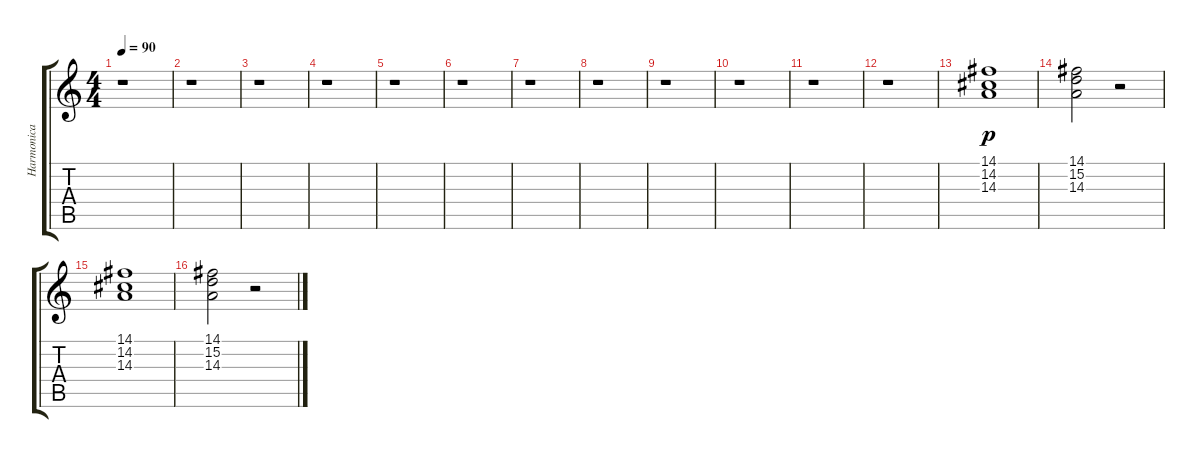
\track ("Harmonica" "Harmonica") {instrument harmonica}
\staff {score tabs}
\tuning (E4 B3 G3 D3 A2 E2) {hide}
\ts (4 4)
\tempo 90
\clef g2
\ks c
r.1{dy p} |
r.1 |
r.1 |
r.1 |
r.1 |
r.1 |
r.1 |
r.1 |
r.1 |
r.1 |
r.1 |
r.1 |
(14.1 14.2 14.3).1{volume 10} |
(14.1 15.2 14.3).2{volume 16} r.2 |
(14.1 14.2 14.3).1{volume 10} |
(14.1 15.2 14.3).2{volume 16} r.2
